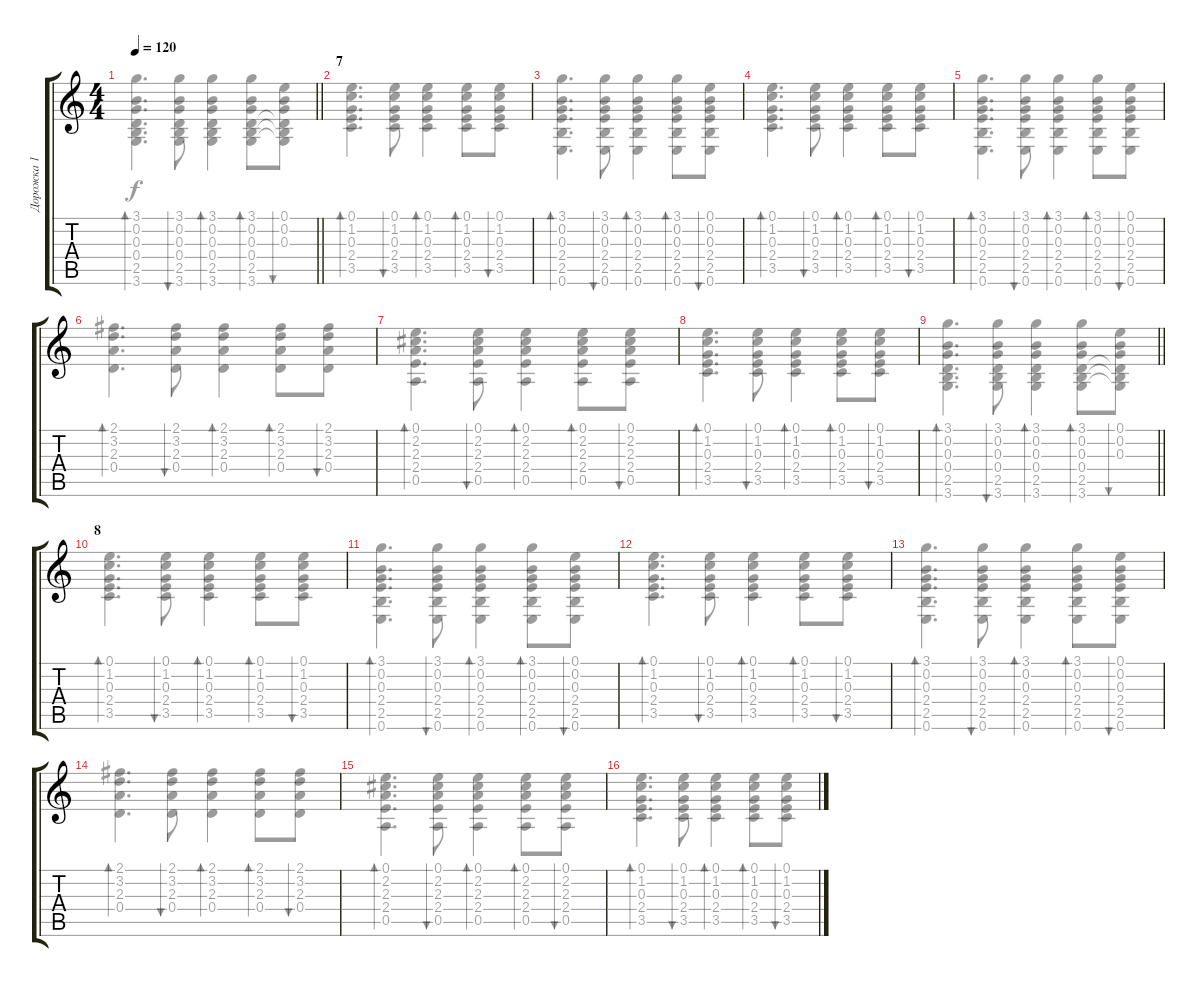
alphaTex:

\track ("Дорожка 1" "Дорожка 1") {instrument acousticguitarsteel}
\staff {score tabs}
\tuning (E4 B3 G3 D3 A2 E2) {hide}
\voice
\ts (4 4)
\tempo 120
\clef g2
\barLineRight lightlight
\ks c
|
\section ("" "7")
|
|
|
|
|
|
|
\barLineRight lightlight
|
\section ("" "8")
|
|
|
|
|
|
\voice
\clef g2
\barLineRight lightlight
\ks c
(3.1 0.2 0.3 0.4 2.5 3.6).4{d bd 60 dy f} (3.1 0.2 0.3 0.4 2.5 3.6).8{bu 60} (3.1 0.2 0.3 0.4 2.5 3.6).4{bd 60} (3.1 0.2 0.3 0.4 2.5 3.6).8{bd 60} (0.1 0.2 0.3 0.4{t} 2.5{t} 3.6{t}).8{bu 60} |
(0.1 1.2 0.3 2.4 3.5).4{d bd 60} (0.1 1.2 0.3 2.4 3.5).8{bu 60} (0.1 1.2 0.3 2.4 3.5).4{bd 60} (0.1 1.2 0.3 2.4 3.5).8{bd 60} (0.1 1.2 0.3 2.4 3.5).8{bu 60} |
(3.1 0.2 0.3 2.4 2.5 0.6).4{d bd 60} (3.1 0.2 0.3 2.4 2.5 0.6).8{bu 60} (3.1 0.2 0.3 2.4 2.5 0.6).4{bd 60} (3.1 0.2 0.3 2.4 2.5 0.6).8{bd 60} (0.1 0.2 0.3 2.4 2.5 0.6).8{bu 60} |
(0.1 1.2 0.3 2.4 3.5).4{d bd 60} (0.1 1.2 0.3 2.4 3.5).8{bu 60} (0.1 1.2 0.3 2.4 3.5).4{bd 60} (0.1 1.2 0.3 2.4 3.5).8{bd 60} (0.1 1.2 0.3 2.4 3.5).8{bu 60} |
(3.1 0.2 0.3 2.4 2.5 0.6).4{d bd 60} (3.1 0.2 0.3 2.4 2.5 0.6).8{bu 60} (3.1 0.2 0.3 2.4 2.5 0.6).4{bd 60} (3.1 0.2 0.3 2.4 2.5 0.6).8{bd 60} (0.1 0.2 0.3 2.4 2.5 0.6).8{bu 60} |
(2.1 3.2 2.3 0.4).4{d bd 60} (2.1 3.2 2.3 0.4).8{bu 60} (2.1 3.2 2.3 0.4).4{bd 60} (2.1 3.2 2.3 0.4).8{bd 60} (2.1 3.2 2.3 0.4).8{bu 60} |
(0.1 2.2 2.3 2.4 0.5).4{d bd 60} (0.1 2.2 2.3 2.4 0.5).8{bu 60} (0.1 2.2 2.3 2.4 0.5).4{bd 60} (0.1 2.2 2.3 2.4 0.5).8{bd 60} (0.1 2.2 2.3 2.4 0.5).8{bu 60} |
(0.1 1.2 0.3 2.4 3.5).4{d bd 60} (0.1 1.2 0.3 2.4 3.5).8{bu 60} (0.1 1.2 0.3 2.4 3.5).4{bd 60} (0.1 1.2 0.3 2.4 3.5).8{bd 60} (0.1 1.2 0.3 2.4 3.5).8{bu 60} |
\barLineRight lightlight
(3.1 0.2 0.3 0.4 2.5 3.6).4{d bd 60} (3.1 0.2 0.3 0.4 2.5 3.6).8{bu 60} (3.1 0.2 0.3 0.4 2.5 3.6).4{bd 60} (3.1 0.2 0.3 0.4 2.5 3.6).8{bd 60} (0.1 0.2 0.3 0.4{t} 2.5{t} 3.6{t}).8{bu 60} |
(0.1 1.2 0.3 2.4 3.5).4{d bd 60} (0.1 1.2 0.3 2.4 3.5).8{bu 60} (0.1 1.2 0.3 2.4 3.5).4{bd 60} (0.1 1.2 0.3 2.4 3.5).8{bd 60} (0.1 1.2 0.3 2.4 3.5).8{bu 60} |
(3.1 0.2 0.3 2.4 2.5 0.6).4{d bd 60} (3.1 0.2 0.3 2.4 2.5 0.6).8{bu 60} (3.1 0.2 0.3 2.4 2.5 0.6).4{bd 60} (3.1 0.2 0.3 2.4 2.5 0.6).8{bd 60} (0.1 0.2 0.3 2.4 2.5 0.6).8{bu 60} |
(0.1 1.2 0.3 2.4 3.5).4{d bd 60} (0.1 1.2 0.3 2.4 3.5).8{bu 60} (0.1 1.2 0.3 2.4 3.5).4{bd 60} (0.1 1.2 0.3 2.4 3.5).8{bd 60} (0.1 1.2 0.3 2.4 3.5).8{bu 60} |
(3.1 0.2 0.3 2.4 2.5 0.6).4{d bd 60} (3.1 0.2 0.3 2.4 2.5 0.6).8{bu 60} (3.1 0.2 0.3 2.4 2.5 0.6).4{bd 60} (3.1 0.2 0.3 2.4 2.5 0.6).8{bd 60} (0.1 0.2 0.3 2.4 2.5 0.6).8{bu 60} |
(2.1 3.2 2.3 0.4).4{d bd 60} (2.1 3.2 2.3 0.4).8{bu 60} (2.1 3.2 2.3 0.4).4{bd 60} (2.1 3.2 2.3 0.4).8{bd 60} (2.1 3.2 2.3 0.4).8{bu 60} |
(0.1 2.2 2.3 2.4 0.5).4{d bd 60} (0.1 2.2 2.3 2.4 0.5).8{bu 60} (0.1 2.2 2.3 2.4 0.5).4{bd 60} (0.1 2.2 2.3 2.4 0.5).8{bd 60} (0.1 2.2 2.3 2.4 0.5).8{bu 60} |
(0.1 1.2 0.3 2.4 3.5).4{d bd 60} (0.1 1.2 0.3 2.4 3.5).8{bu 60} (0.1 1.2 0.3 2.4 3.5).4{bd 60} (0.1 1.2 0.3 2.4 3.5).8{bd 60} (0.1 1.2 0.3 2.4 3.5).8{bu 60}
